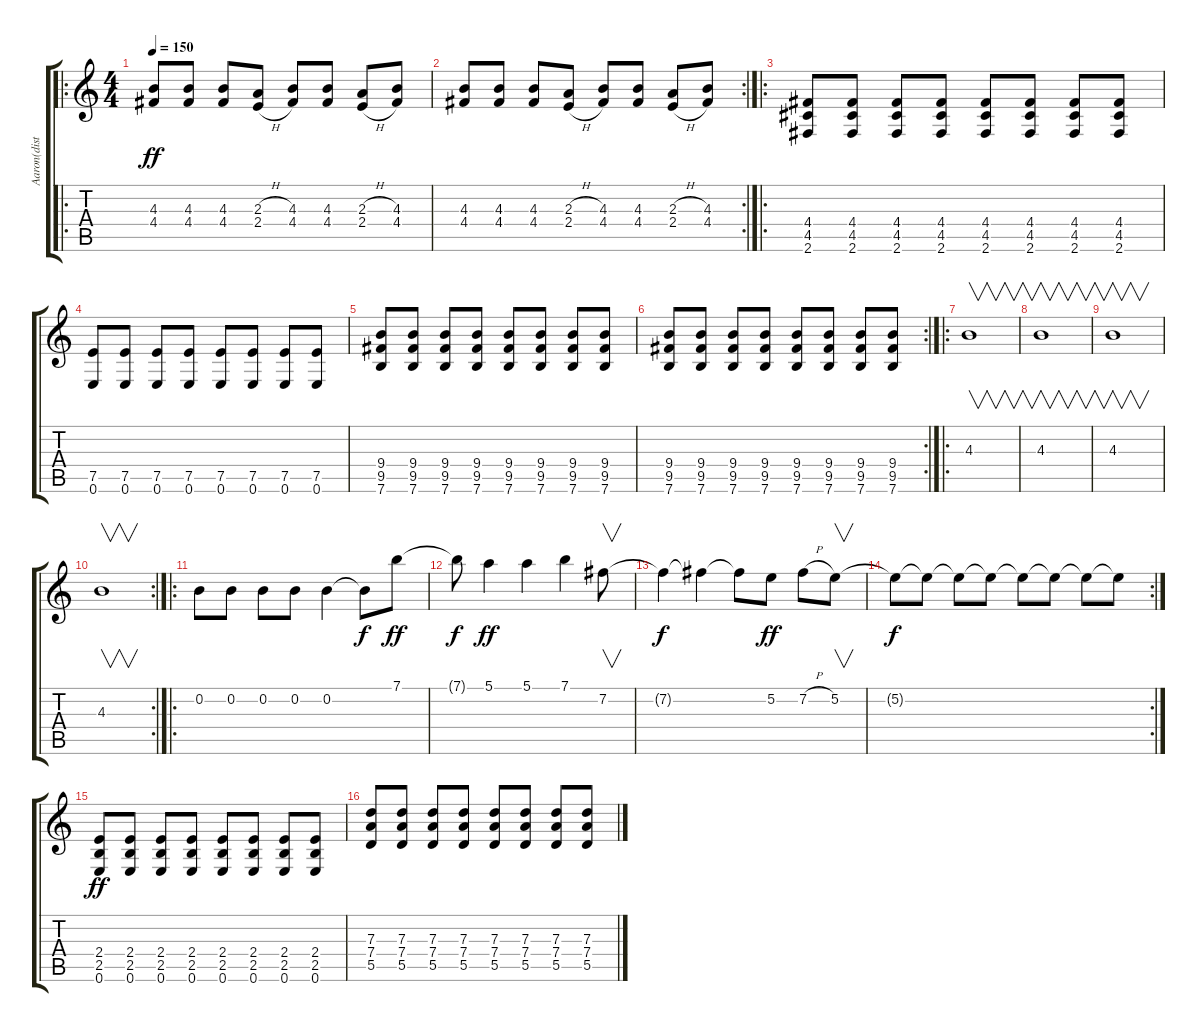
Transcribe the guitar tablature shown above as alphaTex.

\track ("Aaron(distortion guitar)" "Aaron(dist") {instrument distortionguitar}
\staff {score tabs}
\tuning (E4 B3 G3 D3 A2 E2) {hide}
\ro
\ts (4 4)
\tempo 150
\clef g2
\ks c
(4.3 4.4).8{dy ff instrument distortionguitar} (4.3 4.4).8 (4.3 4.4).8 (2.3{h} 2.4{h}).8 (4.3 4.4).8 (4.3 4.4).8 (2.3{h} 2.4{h}).8 (4.3 4.4).8 |
\rc 2
(4.3 4.4).8 (4.3 4.4).8 (4.3 4.4).8 (2.3{h} 2.4{h}).8 (4.3 4.4).8 (4.3 4.4).8 (2.3{h} 2.4{h}).8 (4.3 4.4).8 |
\ro
(4.4 4.5 2.6).8 (4.4 4.5 2.6).8 (4.4 4.5 2.6).8 (4.4 4.5 2.6).8 (4.4 4.5 2.6).8 (4.4 4.5 2.6).8 (4.4 4.5 2.6).8 (4.4 4.5 2.6).8 |
(7.5 0.6).8 (7.5 0.6).8 (7.5 0.6).8 (7.5 0.6).8 (7.5 0.6).8 (7.5 0.6).8 (7.5 0.6).8 (7.5 0.6).8 |
(9.4 9.5 7.6).8 (9.4 9.5 7.6).8 (9.4 9.5 7.6).8 (9.4 9.5 7.6).8 (9.4 9.5 7.6).8 (9.4 9.5 7.6).8 (9.4 9.5 7.6).8 (9.4 9.5 7.6).8 |
\rc 2
(9.4 9.5 7.6).8 (9.4 9.5 7.6).8 (9.4 9.5 7.6).8 (9.4 9.5 7.6).8 (9.4 9.5 7.6).8 (9.4 9.5 7.6).8 (9.4 9.5 7.6).8 (9.4 9.5 7.6).8 |
\ro
4.3.1{v} |
4.3.1{v} |
4.3.1{v} |
\rc 2
4.3.1{v} |
\ro
0.2.8 0.2.8 0.2.8 0.2.8 0.2.4 0.2{t}.8{dy f} 7.1.8{dy ff} |
7.1{t}.8{dy f} 5.1.4{dy ff} 5.1.4 7.1.4 7.2.8{v} |
7.2{t}.4{dy f} 7.2{t}.4 7.2{t}.8 5.2.8{dy ff} 7.2{h}.8 5.2.8{v} |
\rc 2
5.2{t}.8{dy f} 5.2{t}.8 5.2{t}.8 5.2{t}.8 5.2{t}.8 5.2{t}.8 5.2{t}.8 5.2{t}.8 |
(2.4 2.5 0.6).8{dy ff} (2.4 2.5 0.6).8 (2.4 2.5 0.6).8 (2.4 2.5 0.6).8 (2.4 2.5 0.6).8 (2.4 2.5 0.6).8 (2.4 2.5 0.6).8 (2.4 2.5 0.6).8 |
(7.3 7.4 5.5).8 (7.3 7.4 5.5).8 (7.3 7.4 5.5).8 (7.3 7.4 5.5).8 (7.3 7.4 5.5).8 (7.3 7.4 5.5).8 (7.3 7.4 5.5).8 (7.3 7.4 5.5).8
